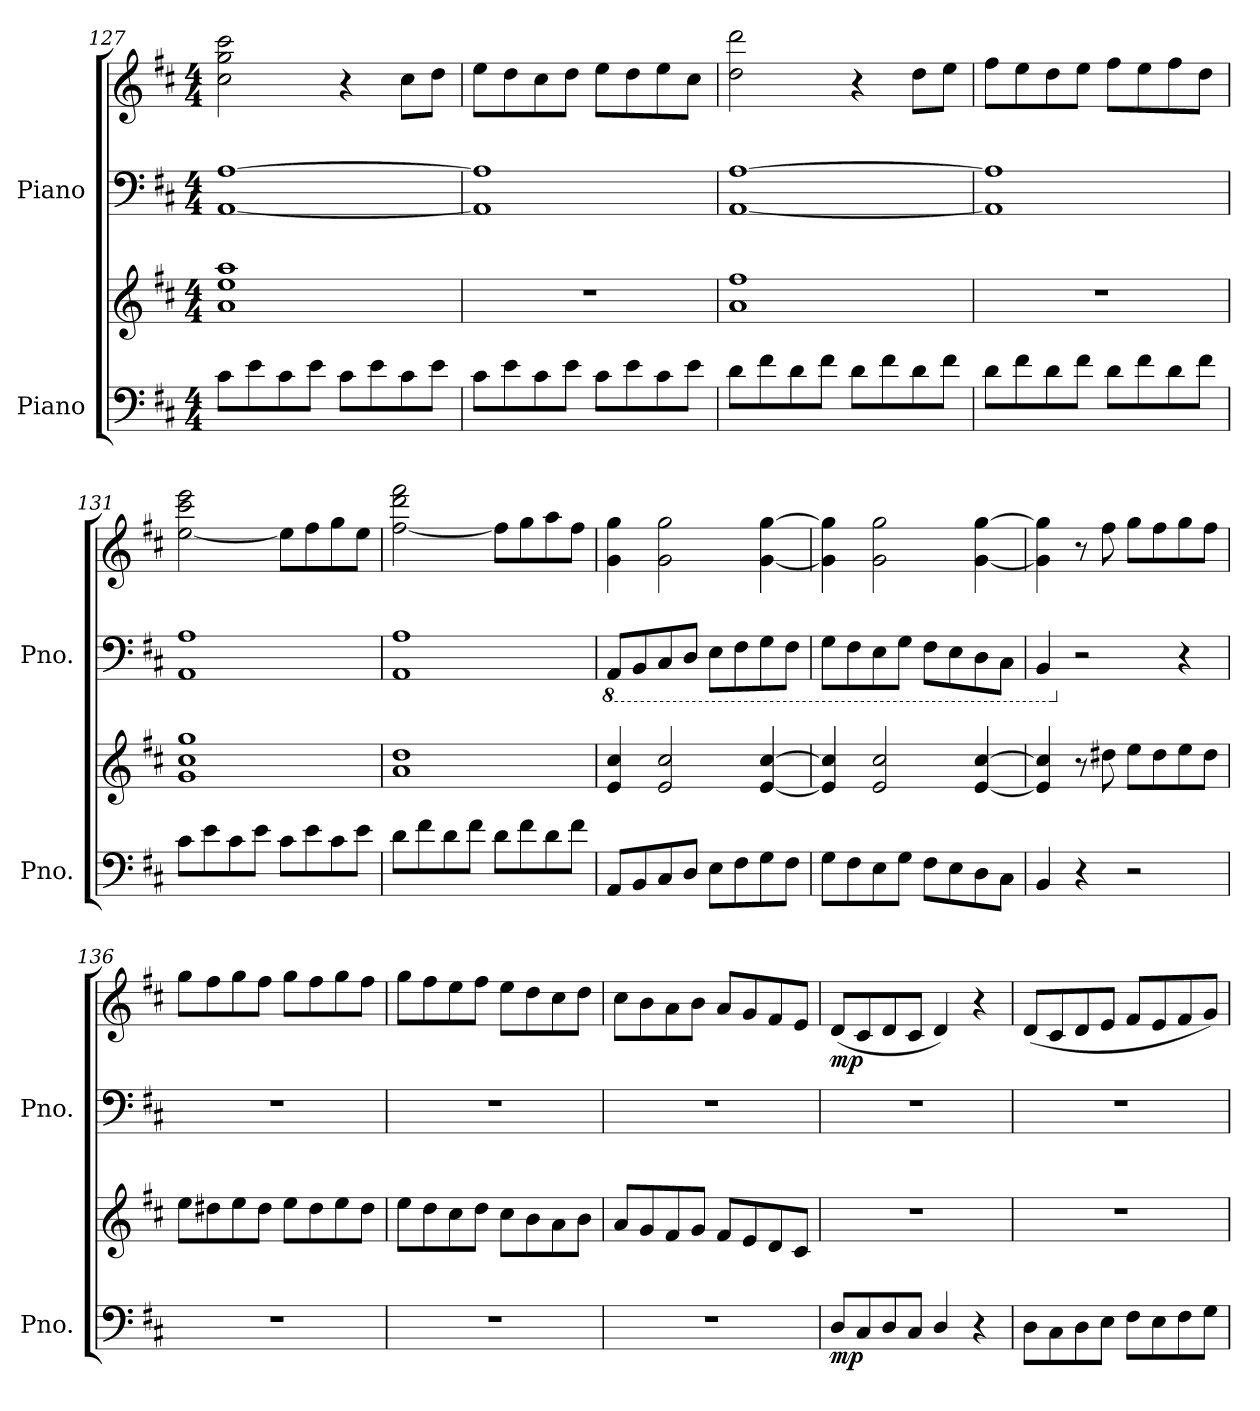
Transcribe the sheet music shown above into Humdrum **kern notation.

**kern	**kern	**dynam	**kern	**kern	**dynam
*part2	*part2	*part2	*part1	*part1	*part1
*staff4	*staff3	*staff3/4	*staff2	*staff1	*staff1/2
*I"Piano	*	*	*I"Piano	*	*
*I'Pno.	*	*	*I'Pno.	*	*
*clefF4	*clefG2	*	*clefF4	*clefG2	*
*k[f#c#]	*k[f#c#]	*	*k[f#c#]	*k[f#c#]	*
*M4/4	*M4/4	*	*M4/4	*M4/4	*
=127	=127	=127	=127	=127	=127
8c#\L	1a 1ee 1aa	.	[1AA [1A	2cc#\ 2gg\ 2ccc#\	.
8e\	.	.	.	.	.
8c#\	.	.	.	.	.
8e\J	.	.	.	.	.
8c#\L	.	.	.	4r	.
8e\	.	.	.	.	.
8c#\	.	.	.	8cc#\L	.
8e\J	.	.	.	8dd\J	.
=128	=128	=128	=128	=128	=128
8c#\L	1r	.	1AA] 1A]	8ee\L	.
8e\	.	.	.	8dd\	.
8c#\	.	.	.	8cc#\	.
8e\J	.	.	.	8dd\J	.
8c#\L	.	.	.	8ee\L	.
8e\	.	.	.	8dd\	.
8c#\	.	.	.	8ee\	.
8e\J	.	.	.	8cc#\J	.
!!LO:PB:g=z
=129	=129	=129	=129	=129	=129
8d\L	1a 1ff#	.	[1AA [1A	2dd\ 2ddd\	.
8f#\	.	.	.	.	.
8d\	.	.	.	.	.
8f#\J	.	.	.	.	.
8d\L	.	.	.	4r	.
8f#\	.	.	.	.	.
8d\	.	.	.	8dd\L	.
8f#\J	.	.	.	8ee\J	.
=130	=130	=130	=130	=130	=130
8d\L	1r	.	1AA] 1A]	8ff#\L	.
8f#\	.	.	.	8ee\	.
8d\	.	.	.	8dd\	.
8f#\J	.	.	.	8ee\J	.
8d\L	.	.	.	8ff#\L	.
8f#\	.	.	.	8ee\	.
8d\	.	.	.	8ff#\	.
8f#\J	.	.	.	8dd\J	.
=131	=131	=131	=131	=131	=131
8c#\L	1g 1cc# 1gg	.	1AA 1A	[2ee\ 2ccc#\ 2eee\	.
8e\	.	.	.	.	.
8c#\	.	.	.	.	.
8e\J	.	.	.	.	.
8c#\L	.	.	.	8ee\L]	.
8e\	.	.	.	8ff#\	.
8c#\	.	.	.	8gg\	.
8e\J	.	.	.	8ee\J	.
!!LO:LB:g=z
=132	=132	=132	=132	=132	=132
8d\L	1a 1dd	.	1AA 1A	[2ff#\ 2ddd\ 2fff#\	.
8f#\	.	.	.	.	.
8d\	.	.	.	.	.
8f#\J	.	.	.	.	.
8d\L	.	.	.	8ff#\L]	.
8f#\	.	.	.	8gg\	.
8d\	.	.	.	8aa\	.
8f#\J	.	.	.	8ff#\J	.
=133	=133	=133	=133	=133	=133
*	*	*	*8ba	*	*
8AA/L	4e/ 4cc#/	.	8AAA/L	4g\ 4gg\	.
8BB/	.	.	8BBB/	.	.
8C#/	2e/ 2cc#/	.	8CC#/	2g\ 2gg\	.
8D/J	.	.	8DD/J	.	.
8E\L	.	.	8EE\L	.	.
8F#\	.	.	8FF#\	.	.
8G\	[4e/ [4cc#/	.	8GG\	[4g\ [4gg\	.
8F#\J	.	.	8FF#\J	.	.
=134	=134	=134	=134	=134	=134
8G\L	4e/] 4cc#/]	.	8GG\L	4g\] 4gg\]	.
8F#\	.	.	8FF#\	.	.
8E\	2e/ 2cc#/	.	8EE\	2g\ 2gg\	.
8G\J	.	.	8GG\J	.	.
8F#\L	.	.	8FF#\L	.	.
8E\	.	.	8EE\	.	.
8D\	[4e/ [4cc#/	.	8DD\	[4g\ [4gg\	.
8C#\J	.	.	8CC#\J	.	.
=135	=135	=135	=135	=135	=135
4BB/	4e/] 4cc#/]	.	4BBB/	4g\] 4gg\]	.
*	*	*	*X8ba	*	*
4r	8r	.	2r	8r	.
.	8dd#X\	.	.	8ff#\	.
2r	8ee\L	.	.	8gg\L	.
.	8dd#\	.	.	8ff#\	.
.	8ee\	.	4r	8gg\	.
.	8dd#\J	.	.	8ff#\J	.
=136	=136	=136	=136	=136	=136
1r	8ee\L	.	1r	8gg\L	.
.	8dd#X\	.	.	8ff#\	.
.	8ee\	.	.	8gg\	.
.	8dd#\J	.	.	8ff#\J	.
.	8ee\L	.	.	8gg\L	.
.	8dd#\	.	.	8ff#\	.
.	8ee\	.	.	8gg\	.
.	8dd#\J	.	.	8ff#\J	.
!!LO:LB:g=z
=137	=137	=137	=137	=137	=137
1r	8ee\L	.	1r	8gg\L	.
.	8dd\	.	.	8ff#\	.
.	8cc#\	.	.	8ee\	.
.	8dd\J	.	.	8ff#\J	.
.	8cc#\L	.	.	8ee\L	.
.	8b\	.	.	8dd\	.
.	8a\	.	.	8cc#\	.
.	8b\J	.	.	8dd\J	.
=138	=138	=138	=138	=138	=138
1r	8a/L	.	1r	8cc#\L	.
.	8g/	.	.	8b\	.
.	8f#/	.	.	8a\	.
.	8g/J	.	.	8b\J	.
.	8f#/L	.	.	8a/L	.
.	8e/	.	.	8g/	.
.	8d/	.	.	8f#/	.
.	8c#/J	.	.	8e/J	.
=139	=139	=139	=139	=139	=139
!	!	!LO:DY:b=2	!	!	!LO:DY:b
8D/L	1r	mp	1r	(<8d/L	mp
8C#/	.	.	.	8c#/	.
8D/	.	.	.	8d/	.
8C#/J	.	.	.	8c#/J	.
4D/	.	.	.	4d/)	.
4r	.	.	.	4r	.
=140	=140	=140	=140	=140	=140
8D\L	1r	.	1r	(<8d/L	.
8C#\	.	.	.	8c#/	.
8D\	.	.	.	8d/	.
8E\J	.	.	.	8e/J	.
8F#\L	.	.	.	8f#/L	.
8E\	.	.	.	8e/	.
8F#\	.	.	.	8f#/	.
8G\J	.	.	.	8g/J)	.
=	=	=	=	=	=
*-	*-	*-	*-	*-	*-
